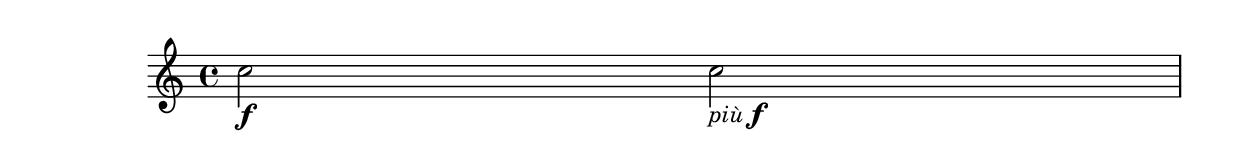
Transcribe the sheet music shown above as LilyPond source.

%% Do not edit this file; it is auto-generated from LSR http://lsr.dsi.unimi.it
%% This file is in the public domain.
\version "2.13.1"

\header {
  lsrtags = "expressive-marks, text"

%% Translation of GIT committish: dff50e8e1d3134657a6b6203b9c93826dc4cef65
  texidoces = "
Ciertas indicaciones dinámicas pueden llevar textos (como \"più
forte\" o \"piano subito\"). Se pueden producir usando un
bloque @code{\\markup}.

"
  doctitlees = "Combinar indicaciones dinámicas con marcados textuales"

  texidoc = "
Some dynamics may involve text indications (such as \"più forte\" or
\"piano subito\"). They can be produced using a @code{\\markup} block.

"
  doctitle = "Combining dynamics with markup texts"
} % begin verbatim

piuF = \markup { \italic più \dynamic f }
\layout { ragged-right = ##f }
\relative c'' {
  c2\f c-\piuF
}


